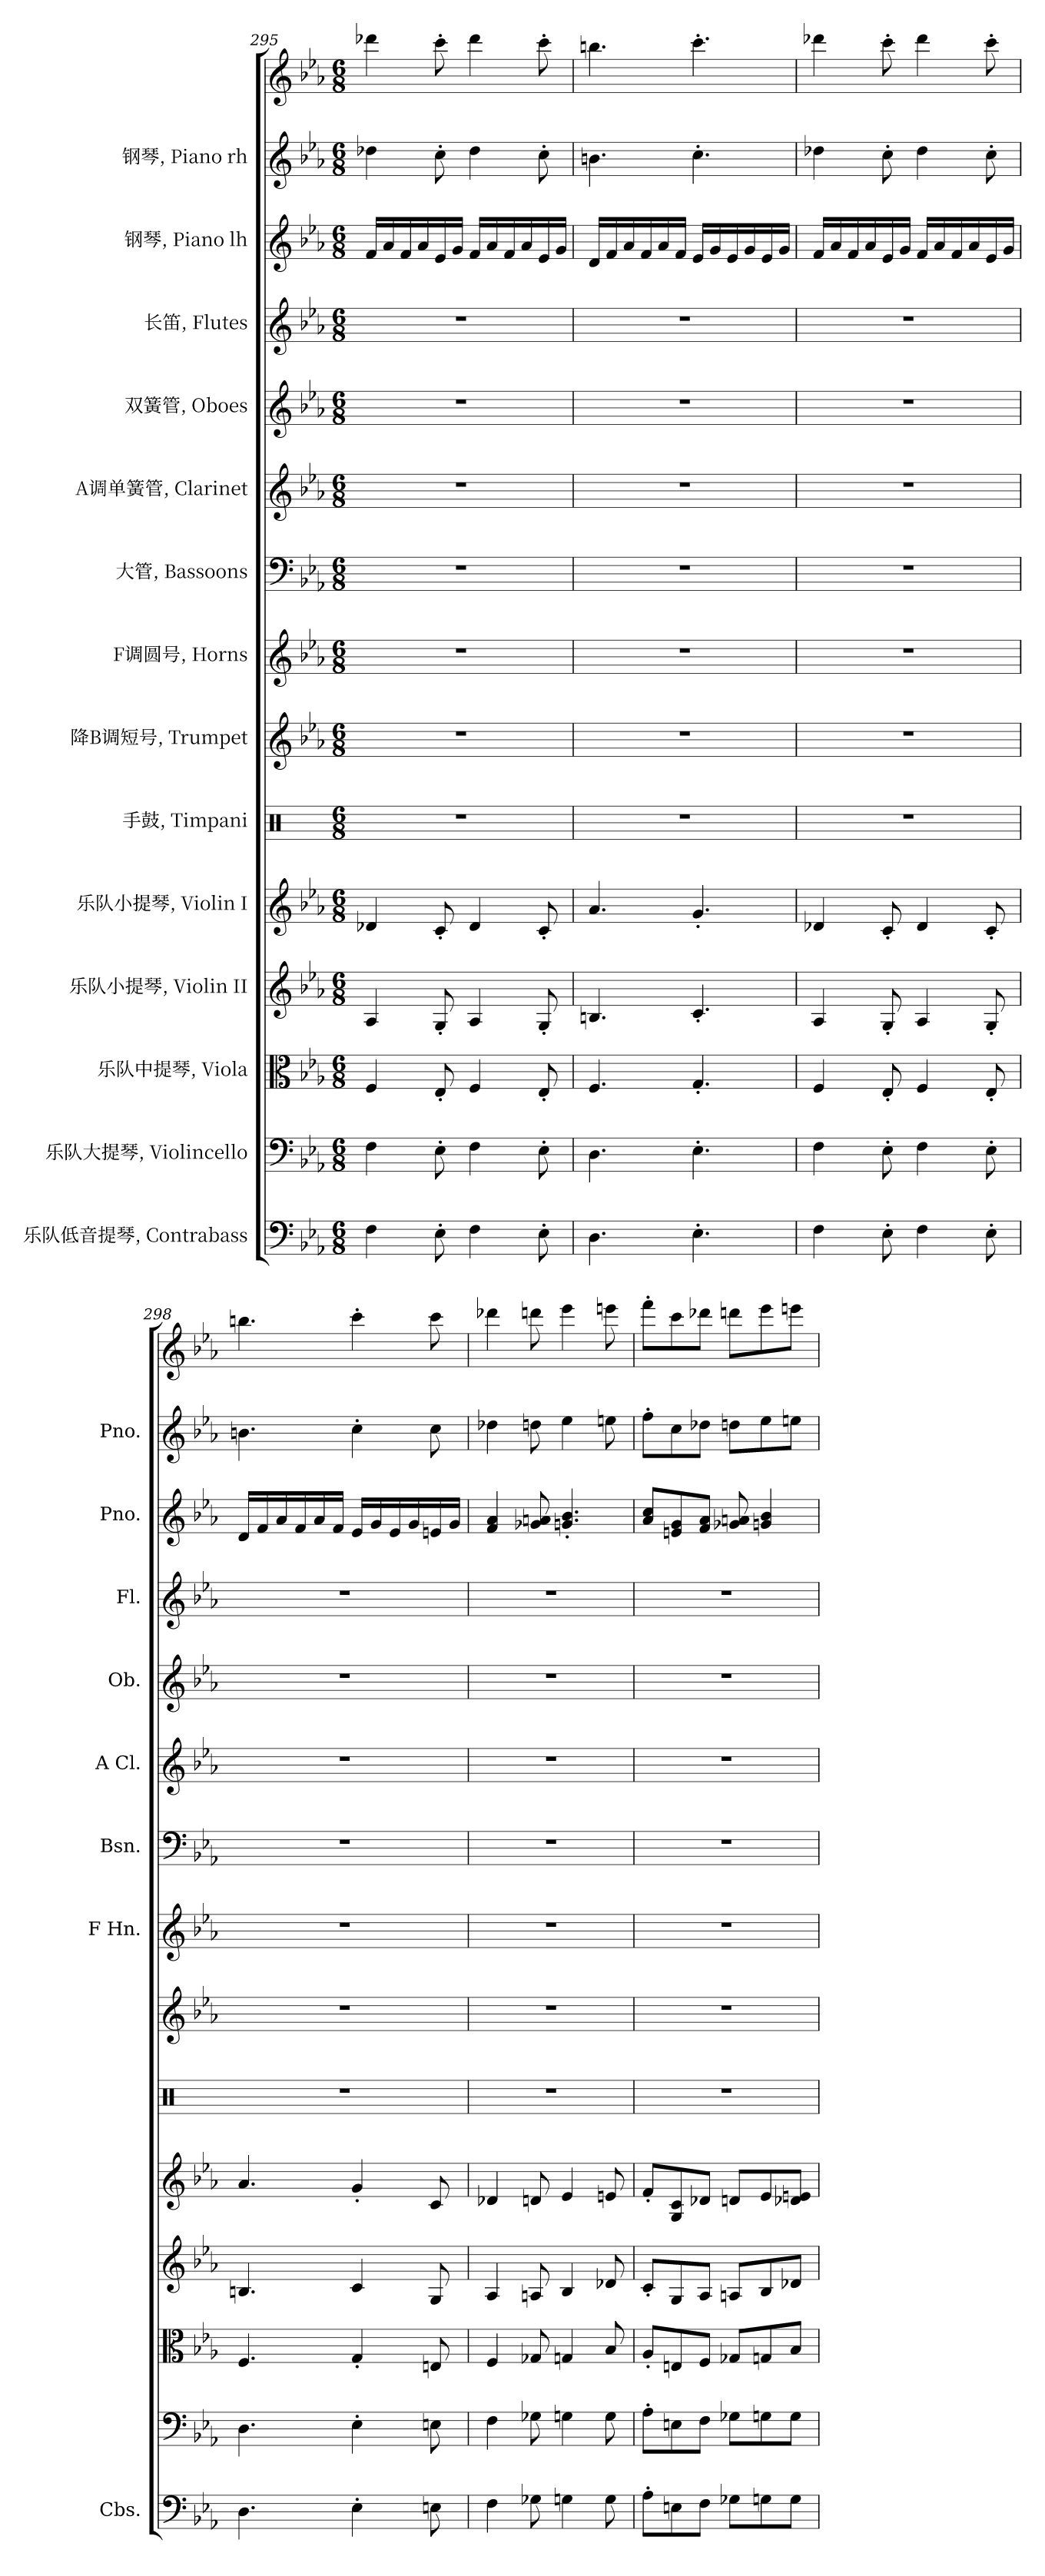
**kern	**kern	**kern	**kern	**kern	**kern	**kern	**kern	**kern	**kern	**kern	**kern	**kern	**kern	**kern
*part14	*part13	*part12	*part11	*part10	*part9	*part8	*part7	*part6	*part5	*part4	*part3	*part2	*part1	*part1
*staff15	*staff14	*staff13	*staff12	*staff11	*staff10	*staff9	*staff8	*staff7	*staff6	*staff5	*staff4	*staff3	*staff2	*staff1
*I"乐队低音提琴, Contrabass	*I"乐队大提琴, Violincello	*I"乐队中提琴, Viola	*I"乐队小提琴, Violin II	*I"乐队小提琴, Violin I	*I"手鼓, Timpani	*I"降B调短号, Trumpet	*I"F调圆号, Horns	*I"大管, Bassoons	*I"A调单簧管, Clarinet	*I"双簧管, Oboes	*I"长笛, Flutes	*I"钢琴, Piano lh	*I"钢琴, Piano rh	*
*I'Cbs.	*	*	*	*	*	*	*I'F Hn.	*I'Bsn.	*I'A Cl.	*I'Ob.	*I'Fl.	*I'Pno.	*I'Pno.	*
*clefF4	*clefF4	*clefC3	*clefG2	*clefG2	*clefX	*clefG2	*clefG2	*clefF4	*clefG2	*clefG2	*clefG2	*clefG2	*clefG2	*clefG2
*ITrd7c12	*	*	*	*	*	*ITrd1c2	*ITrd4c7	*	*ITrd2c3	*	*	*	*	*
*k[b-e-a-]	*k[b-e-a-]	*k[b-e-a-]	*k[b-e-a-]	*k[b-e-a-]	*k[]	*k[b-e-a-d-g-]	*k[b-e-a-d-]	*k[b-e-a-]	*k[]	*k[b-e-a-]	*k[b-e-a-]	*k[b-e-a-]	*k[b-e-a-]	*k[b-e-a-]
*M6/8	*M6/8	*M6/8	*M6/8	*M6/8	*M6/8	*M6/8	*M6/8	*M6/8	*M6/8	*M6/8	*M6/8	*M6/8	*M6/8	*M6/8
=295	=295	=295	=295	=295	=295	=295	=295	=295	=295	=295	=295	=295	=295	=295
4FF\	4F\	4F/	4A-/	4d-X/	2.r	2.r	2.r	2.r	2.r	2.r	2.r	16f/LL	4dd-X\	4ddd-X\
.	.	.	.	.	.	.	.	.	.	.	.	16a-/	.	.
.	.	.	.	.	.	.	.	.	.	.	.	16f/	.	.
.	.	.	.	.	.	.	.	.	.	.	.	16a-/	.	.
8EE-'\	8E-'\	8E-'/	8G'/	8c'/	.	.	.	.	.	.	.	16e-/	8cc'\	8ccc'\
.	.	.	.	.	.	.	.	.	.	.	.	16g/JJ	.	.
4FF\	4F\	4F/	4A-/	4d-/	.	.	.	.	.	.	.	16f/LL	4dd-\	4ddd-\
.	.	.	.	.	.	.	.	.	.	.	.	16a-/	.	.
.	.	.	.	.	.	.	.	.	.	.	.	16f/	.	.
.	.	.	.	.	.	.	.	.	.	.	.	16a-/	.	.
8EE-'\	8E-'\	8E-'/	8G'/	8c'/	.	.	.	.	.	.	.	16e-/	8cc'\	8ccc'\
.	.	.	.	.	.	.	.	.	.	.	.	16g/JJ	.	.
!!LO:PB:g=z
=296	=296	=296	=296	=296	=296	=296	=296	=296	=296	=296	=296	=296	=296	=296
4.DD\	4.D\	4.F/	4.Bn/	4.a-/	2.r	2.r	2.r	2.r	2.r	2.r	2.r	16d/LL	4.bn\	4.bbn\
.	.	.	.	.	.	.	.	.	.	.	.	16f/	.	.
.	.	.	.	.	.	.	.	.	.	.	.	16a-/	.	.
.	.	.	.	.	.	.	.	.	.	.	.	16f/	.	.
.	.	.	.	.	.	.	.	.	.	.	.	16a-/	.	.
.	.	.	.	.	.	.	.	.	.	.	.	16f/JJ	.	.
4.EE-'\	4.E-'\	4.G'/	4.c'/	4.g'/	.	.	.	.	.	.	.	16e-/LL	4.cc'\	4.ccc'\
.	.	.	.	.	.	.	.	.	.	.	.	16g/	.	.
.	.	.	.	.	.	.	.	.	.	.	.	16e-/	.	.
.	.	.	.	.	.	.	.	.	.	.	.	16g/	.	.
.	.	.	.	.	.	.	.	.	.	.	.	16e-/	.	.
.	.	.	.	.	.	.	.	.	.	.	.	16g/JJ	.	.
=297	=297	=297	=297	=297	=297	=297	=297	=297	=297	=297	=297	=297	=297	=297
4FF\	4F\	4F/	4A-/	4d-X/	2.r	2.r	2.r	2.r	2.r	2.r	2.r	16f/LL	4dd-X\	4ddd-X\
.	.	.	.	.	.	.	.	.	.	.	.	16a-/	.	.
.	.	.	.	.	.	.	.	.	.	.	.	16f/	.	.
.	.	.	.	.	.	.	.	.	.	.	.	16a-/	.	.
8EE-'\	8E-'\	8E-'/	8G'/	8c'/	.	.	.	.	.	.	.	16e-/	8cc'\	8ccc'\
.	.	.	.	.	.	.	.	.	.	.	.	16g/JJ	.	.
4FF\	4F\	4F/	4A-/	4d-/	.	.	.	.	.	.	.	16f/LL	4dd-\	4ddd-\
.	.	.	.	.	.	.	.	.	.	.	.	16a-/	.	.
.	.	.	.	.	.	.	.	.	.	.	.	16f/	.	.
.	.	.	.	.	.	.	.	.	.	.	.	16a-/	.	.
8EE-'\	8E-'\	8E-'/	8G'/	8c'/	.	.	.	.	.	.	.	16e-/	8cc'\	8ccc'\
.	.	.	.	.	.	.	.	.	.	.	.	16g/JJ	.	.
=298	=298	=298	=298	=298	=298	=298	=298	=298	=298	=298	=298	=298	=298	=298
4.DD\	4.D\	4.F/	4.Bn/	4.a-/	2.r	2.r	2.r	2.r	2.r	2.r	2.r	16d/LL	4.bn\	4.bbn\
.	.	.	.	.	.	.	.	.	.	.	.	16f/	.	.
.	.	.	.	.	.	.	.	.	.	.	.	16a-/	.	.
.	.	.	.	.	.	.	.	.	.	.	.	16f/	.	.
.	.	.	.	.	.	.	.	.	.	.	.	16a-/	.	.
.	.	.	.	.	.	.	.	.	.	.	.	16f/JJ	.	.
4EE-'\	4E-'\	4G'/	4c/	4g'/	.	.	.	.	.	.	.	16e-/LL	4cc'\	4ccc'\
.	.	.	.	.	.	.	.	.	.	.	.	16g/	.	.
.	.	.	.	.	.	.	.	.	.	.	.	16e-/	.	.
.	.	.	.	.	.	.	.	.	.	.	.	16g/	.	.
8EEn\	8En\	8En/	8G/	8c/	.	.	.	.	.	.	.	16en/	8cc\	8ccc\
.	.	.	.	.	.	.	.	.	.	.	.	16g/JJ	.	.
!!LO:PB:g=z
=299	=299	=299	=299	=299	=299	=299	=299	=299	=299	=299	=299	=299	=299	=299
4FF\	4F\	4F/	4A-/	4d-X/	2.r	2.r	2.r	2.r	2.r	2.r	2.r	4f/ 4a-/	4dd-X\	4ddd-X\
8GG-X\	8G-X\	8G-X/	8An/	8dn/	.	.	.	.	.	.	.	8g-X/ 8an/	8ddn\	8dddn\
4GGn\	4Gn\	4Gn/	4B-/	4e-/	.	.	.	.	.	.	.	4.gn/' 4.b-/'	4ee-\	4eee-\
8GG\	8G\	8B-/	8d-X/	8en/	.	.	.	.	.	.	.	.	8een\	8eeen\
=300	=300	=300	=300	=300	=300	=300	=300	=300	=300	=300	=300	=300	=300	=300
8AA-'\L	8A-'\L	8A-'/L	8c'/L	8f'/L	2.r	2.r	2.r	2.r	2.r	2.r	2.r	8a-/ 8cc/L	8ff'\L	8fff'\L
8EEn\	8En\	8En/	8G/	8G/ 8c/	.	.	.	.	.	.	.	8en/ 8g/	8cc\	8ccc\
8FF\J	8F\J	8F/J	8A-/J	8d-X/J	.	.	.	.	.	.	.	8f/ 8a-/J	8dd-X\J	8ddd-X\J
8GG-X\L	8G-X\L	8G-X/L	8An/L	8dn/L	.	.	.	.	.	.	.	8g-X/ 8an/	8ddn\L	8dddn\L
8GGn\	8Gn\	8Gn/	8B-/	8e-/	.	.	.	.	.	.	.	4gn/ 4b-/	8ee-\	8eee-\
8GG\J	8G\J	8B-/J	8d-X/J	8d-X/ 8en/J	.	.	.	.	.	.	.	.	8een\J	8eeen\J
=	=	=	=	=	=	=	=	=	=	=	=	=	=	=
*-	*-	*-	*-	*-	*-	*-	*-	*-	*-	*-	*-	*-	*-	*-
